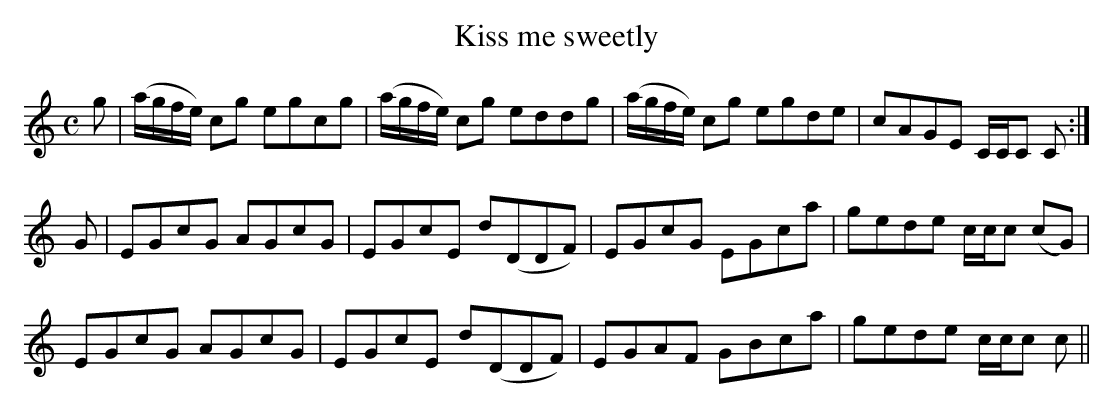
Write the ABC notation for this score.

X:1
T:Kiss me sweetly
M:C
L:1/8
K:C
g|(a/g/f/e/) cg egcg|(a/g/f/e/) cg eddg|(a/g/f/e/) cg egde|cAGE C/C/C C:|
G|EGcG AGcG|EGcE d(DDF)|EGcG EGca|gede c/c/c (cG)|
EGcG AGcG|EGcE d(DDF)|EGAF GBca|gede c/c/c c||
